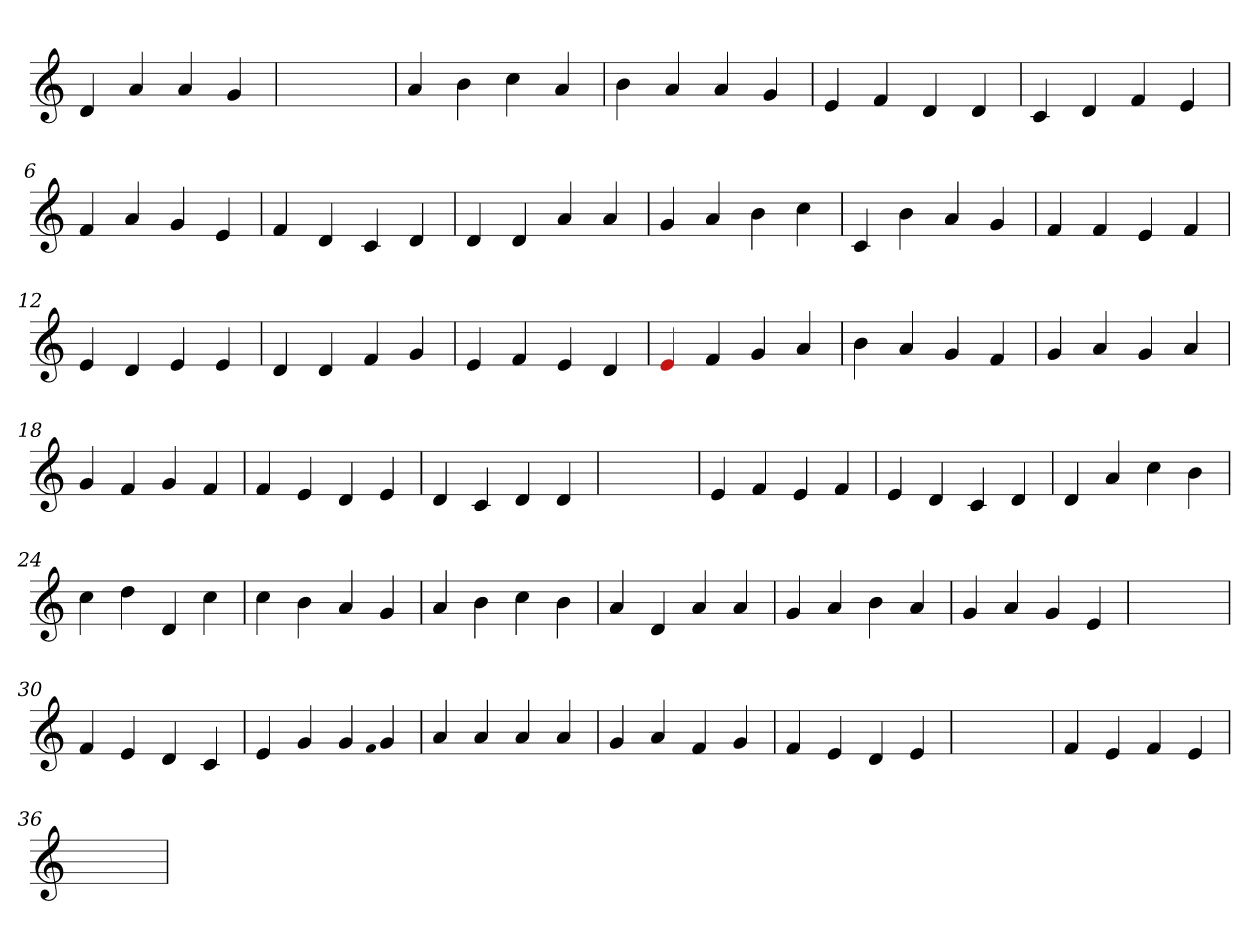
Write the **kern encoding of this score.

**kern
*part1
*staff1
*clefG2
=1
4d
4a
4a
4g
=2
1ryy
=2
4a
4b
4cc
4a
=3
4b
4a
4a
4g
=4
4e
4f
4d
4d
=5
4c
4d
4f
4e
=6
4f
4a
4g
4e
=7
4f
4d
4c
4d
=8
4d
4d
4a
4a
=9
4g
4a
4b
4cc
=10
4c
4b
4a
4g
=11
4f
4f
4e
4f
=12
4e
4d
4e
4e
=13
4d
4d
4f
4g
=14
4e
4f
4e
4d
=15
4Re
4f
4g
4a
=16
4b
4a
4g
4f
=17
4g
4a
4g
4a
=18
4g
4f
4g
4f
=19
4f
4e
4d
4e
=20
4d
4c
4d
4d
=21
1ryy
=21
4e
4f
4e
4f
=22
4e
4d
4c
4d
=23
4d
4a
4cc
4b
=24
4cc
4dd
4d
4cc
=25
4cc
4b
4a
4g
=26
4a
4b
4cc
4b
=27
4a
4d
4a
4a
=28
4g
4a
4b
4a
=29
4g
4a
4g
4e
=30
1ryy
=30
4f
4e
4d
4c
=31
4e
4g
4g
qqf
4g
=32
4a
4a
4a
4a
=33
4g
4a
4f
4g
=34
4f
4e
4d
4e
=35
1ryy
=35
4f
4e
4f
4e
=36
1ryy
=
*-
